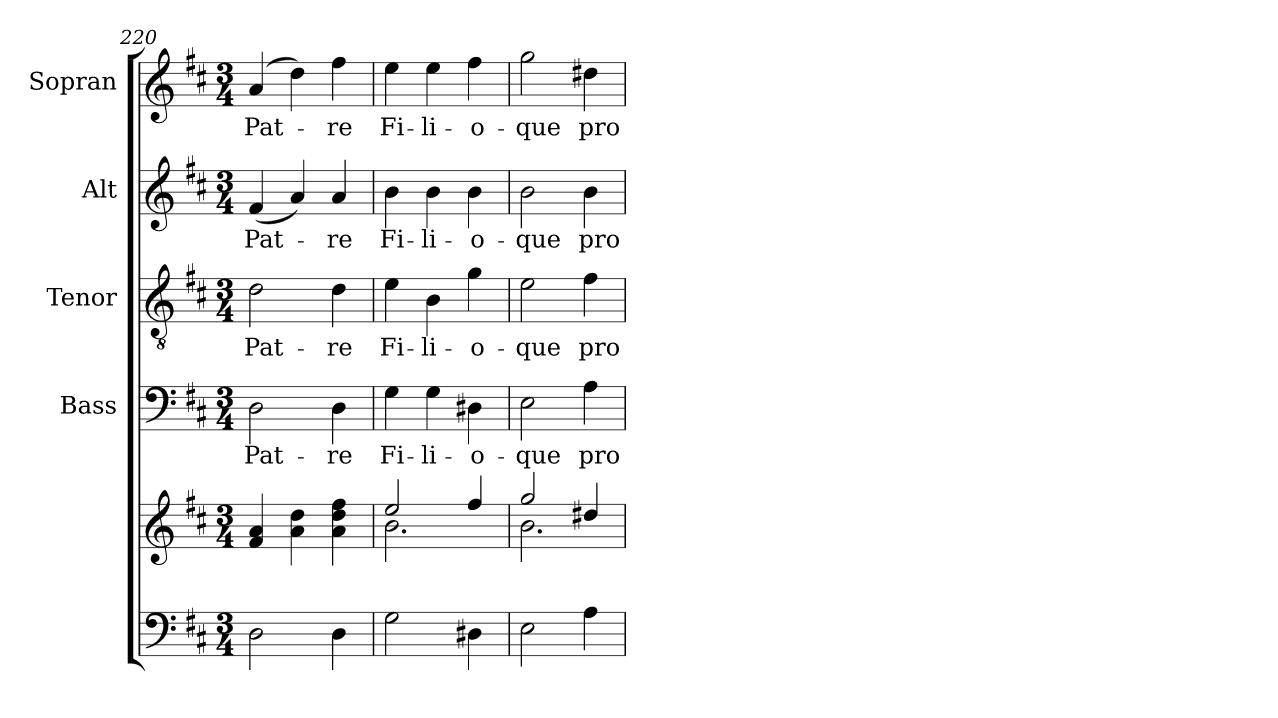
**kern	**kern	**kern	**text	**kern	**text	**kern	**text	**kern	**text
*part5	*part5	*part4	*part4	*part3	*part3	*part2	*part2	*part1	*part1
*staff6	*staff5	*staff4	*staff4	*staff3	*staff3	*staff2	*staff2	*staff1	*staff1
*	*	*I"Bass	*	*I"Tenor	*	*I"Alt	*	*I"Sopran	*
*	*	*I'B.	*	*I'T.	*	*I'A.	*	*I'S.	*
*clefF4	*clefG2	*clefF4	*	*clefGv2	*	*clefG2	*	*clefG2	*
*k[f#c#]	*k[f#c#]	*k[f#c#]	*	*k[f#c#]	*	*k[f#c#]	*	*k[f#c#]	*
*D:	*D:	*D:	*	*D:	*	*D:	*	*D:	*
*M3/4	*M3/4	*M3/4	*	*M3/4	*	*M3/4	*	*M3/4	*
=220	=220	=220	=220	=220	=220	=220	=220	=220	=220
!	!	!	!LO:LY:b	!	!LO:LY:b	!	!LO:LY:b	!	!LO:LY:b
2D\	4f#/ 4a/	2D\	Pat-	2d\	Pat-	(<4f#/	Pat-	(4a/	Pat-
.	4a\ 4dd\	.	.	.	.	4a/)	.	4dd\)	.
!	!	!	!LO:LY:b	!	!LO:LY:b	!	!LO:LY:b	!	!LO:LY:b
4D\	4a\ 4dd\ 4ff#\	4D\	-re	4d\	-re	4a/	-re	4ff#\	-re
=221	=221	=221	=221	=221	=221	=221	=221	=221	=221
*	*^	*	*	*	*	*	*	*	*
!	!	!	!	!LO:LY:b	!	!LO:LY:b	!	!LO:LY:b	!	!LO:LY:b
2G\	2ee/	2.b\	4G\	Fi-	4e\	Fi-	4b\	Fi-	4ee\	Fi-
!	!	!	!	!LO:LY:b	!	!LO:LY:b	!	!LO:LY:b	!	!LO:LY:b
.	.	.	4G\	-li-	4B\	-li-	4b\	-li-	4ee\	-li-
!	!	!	!	!LO:LY:b	!	!LO:LY:b	!	!LO:LY:b	!	!LO:LY:b
4D#X\	4ff#/	.	4D#X\	-o-	4g\	-o-	4b\	-o-	4ff#\	-o-
=222	=222	=222	=222	=222	=222	=222	=222	=222	=222	=222
!	!	!	!	!LO:LY:b	!	!LO:LY:b	!	!LO:LY:b	!	!LO:LY:b
2E\	2gg/	2.b\	2E\	-que	2e\	-que	2b\	-que	2gg\	-que
!	!	!	!	!LO:LY:b	!	!LO:LY:b	!	!LO:LY:b	!	!LO:LY:b
4A\	4dd#X/	.	4A\	pro-	4f#\	pro-	4b\	pro-	4dd#X\	pro-
*	*v	*v	*	*	*	*	*	*	*	*
=	=	=	=	=	=	=	=	=	=
*-	*-	*-	*-	*-	*-	*-	*-	*-	*-
